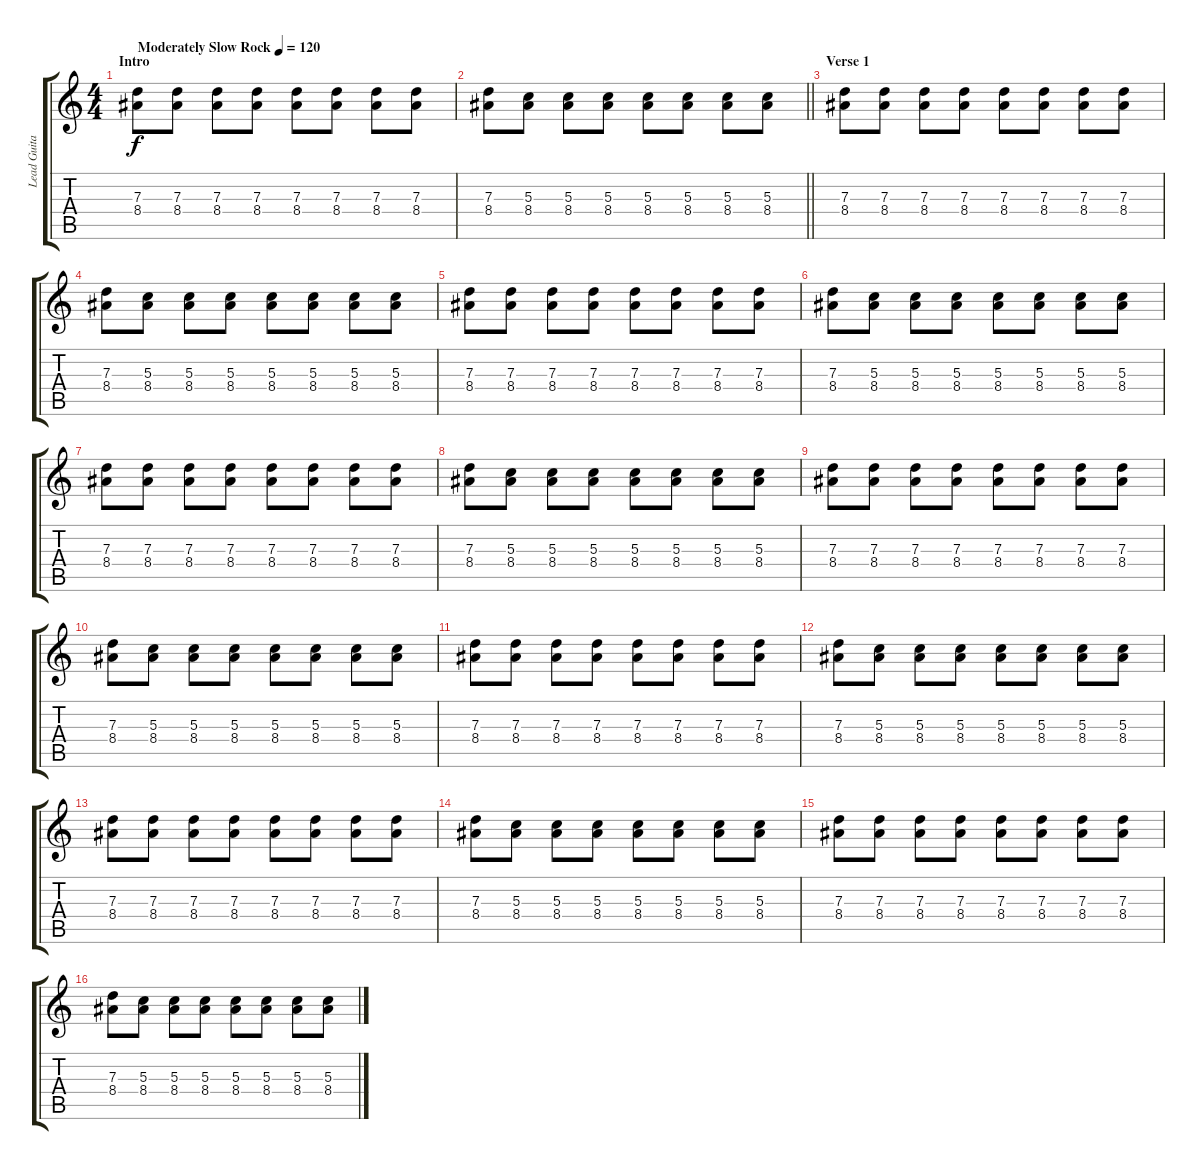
\track ("Lead Guitar" "Lead Guita") {instrument electricguitarclean}
\staff {score tabs}
\tuning (E4 B3 G3 D3 A2 E2) {hide}
\ts (4 4)
\section ("" "Intro")
\tempo (120 "Moderately Slow Rock")
\clef g2
\ks c
(7.3 8.4).8{dy f instrument electricguitarclean} (7.3 8.4).8 (7.3 8.4).8 (7.3 8.4).8 (7.3 8.4).8 (7.3 8.4).8 (7.3 8.4).8 (7.3 8.4).8 |
\barLineRight lightlight
(7.3 8.4).8 (5.3 8.4).8 (5.3 8.4).8 (5.3 8.4).8 (5.3 8.4).8 (5.3 8.4).8 (5.3 8.4).8 (5.3 8.4).8 |
\section ("" "Verse 1")
(7.3 8.4).8 (7.3 8.4).8 (7.3 8.4).8 (7.3 8.4).8 (7.3 8.4).8 (7.3 8.4).8 (7.3 8.4).8 (7.3 8.4).8 |
(7.3 8.4).8 (5.3 8.4).8 (5.3 8.4).8 (5.3 8.4).8 (5.3 8.4).8 (5.3 8.4).8 (5.3 8.4).8 (5.3 8.4).8 |
(7.3 8.4).8 (7.3 8.4).8 (7.3 8.4).8 (7.3 8.4).8 (7.3 8.4).8 (7.3 8.4).8 (7.3 8.4).8 (7.3 8.4).8 |
(7.3 8.4).8 (5.3 8.4).8 (5.3 8.4).8 (5.3 8.4).8 (5.3 8.4).8 (5.3 8.4).8 (5.3 8.4).8 (5.3 8.4).8 |
(7.3 8.4).8 (7.3 8.4).8 (7.3 8.4).8 (7.3 8.4).8 (7.3 8.4).8 (7.3 8.4).8 (7.3 8.4).8 (7.3 8.4).8 |
(7.3 8.4).8 (5.3 8.4).8 (5.3 8.4).8 (5.3 8.4).8 (5.3 8.4).8 (5.3 8.4).8 (5.3 8.4).8 (5.3 8.4).8 |
(7.3 8.4).8 (7.3 8.4).8 (7.3 8.4).8 (7.3 8.4).8 (7.3 8.4).8 (7.3 8.4).8 (7.3 8.4).8 (7.3 8.4).8 |
(7.3 8.4).8 (5.3 8.4).8 (5.3 8.4).8 (5.3 8.4).8 (5.3 8.4).8 (5.3 8.4).8 (5.3 8.4).8 (5.3 8.4).8 |
(7.3 8.4).8 (7.3 8.4).8 (7.3 8.4).8 (7.3 8.4).8 (7.3 8.4).8 (7.3 8.4).8 (7.3 8.4).8 (7.3 8.4).8 |
(7.3 8.4).8 (5.3 8.4).8 (5.3 8.4).8 (5.3 8.4).8 (5.3 8.4).8 (5.3 8.4).8 (5.3 8.4).8 (5.3 8.4).8 |
(7.3 8.4).8 (7.3 8.4).8 (7.3 8.4).8 (7.3 8.4).8 (7.3 8.4).8 (7.3 8.4).8 (7.3 8.4).8 (7.3 8.4).8 |
(7.3 8.4).8 (5.3 8.4).8 (5.3 8.4).8 (5.3 8.4).8 (5.3 8.4).8 (5.3 8.4).8 (5.3 8.4).8 (5.3 8.4).8 |
(7.3 8.4).8 (7.3 8.4).8 (7.3 8.4).8 (7.3 8.4).8 (7.3 8.4).8 (7.3 8.4).8 (7.3 8.4).8 (7.3 8.4).8 |
(7.3 8.4).8 (5.3 8.4).8 (5.3 8.4).8 (5.3 8.4).8 (5.3 8.4).8 (5.3 8.4).8 (5.3 8.4).8 (5.3 8.4).8
